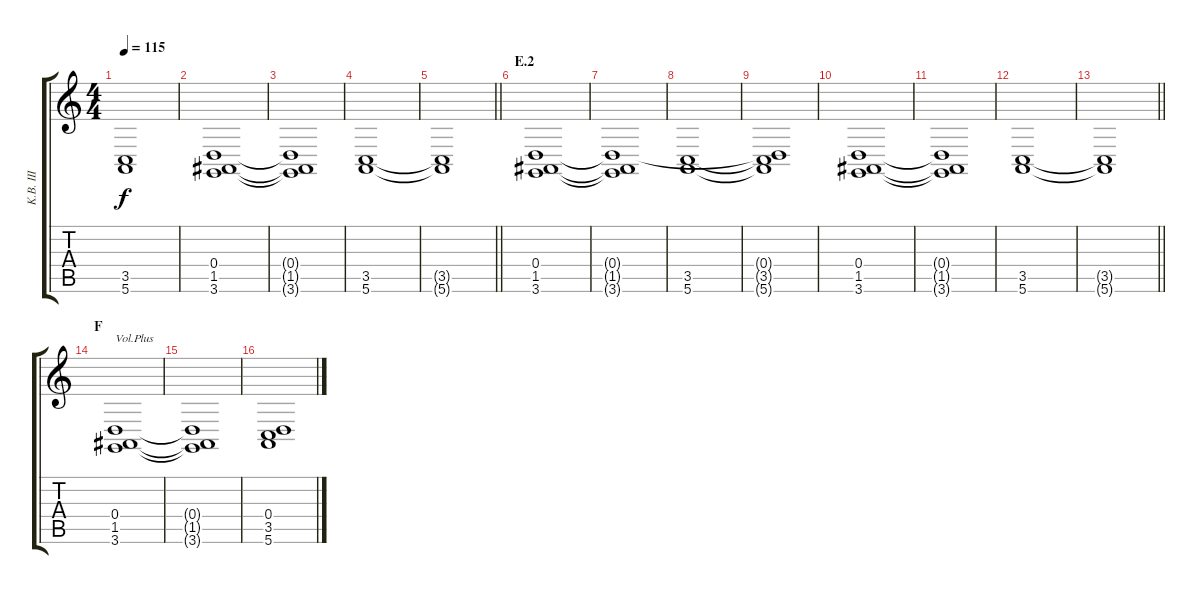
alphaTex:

\track ("K.B. III" "K.B. III") {instrument pad5bowed}
\staff {score tabs}
\tuning (E4 B3 G3 D3 A2 E2) {hide}
\ts (4 4)
\tempo 115
\clef g2
\ks c
(3.5{t} 5.6{t}).1{dy f} |
(0.4 1.5 3.6).1 |
(0.4{t} 1.5{t} 3.6{t}).1 |
(3.5 5.6).1 |
\barLineRight lightlight
(3.5{t} 5.6{t}).1 |
\section ("" "E.2")
(0.4 1.5 3.6).1 |
(0.4{t} 1.5{t} 3.6{t}).1 |
(3.5 5.6).1 |
(0.4{t} 3.5{t} 5.6{t}).1 |
(0.4 1.5 3.6).1 |
(0.4{t} 1.5{t} 3.6{t}).1 |
(3.5 5.6).1 |
\barLineRight lightlight
(3.5{t} 5.6{t}).1 |
\section ("" "F")
(0.4 1.5 3.6).1{txt "Vol.Plus" volume 10} |
(0.4{t} 1.5{t} 3.6{t}).1 |
(0.4 3.5 5.6).1
